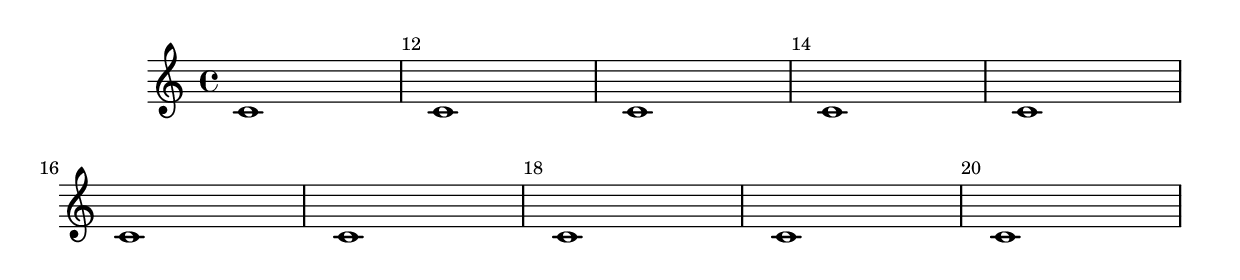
%% Do not edit this file; it is automatically
%% generated from LSR http://lsr.dsi.unimi.it
%% This file is in the public domain.
\version "2.13.10"

\header {
  lsrtags = "rhythms"

%% Translation of GIT committish: 45fc8488655f9ea122d1ec6e3328892618bd6971
  texidoces = "

Se pueden imprimir los números de compás a intervalos regulares
mediante el establecimiento de la propiedad
@code{barNumberVisibility}.  Aquí los números de compás se
imprimen a cada dos compases excepto al final de la línea.

"

  doctitlees = "Imprimir números de compás a intervalos regulares"


%% Translation of GIT committish: d96023d8792c8af202c7cb8508010c0d3648899d
  texidocde = "
Taktnummern können in regelmäßigen Intervallen gesetzt werden, indem
man die Eigenschaft @code{barNumberVisibility} definiert.  In diesem
Beispiel werden die Taktnummern jeden zweiten Takt gesetzt, außer
am Ende einer Zeile.

"
  doctitlede = "Setzen der Taktnummern in regelmäßigen Intevallen"


%% Translation of GIT committish: 21c8461ea87cd670a35a40b91d3ef20de03a0409
  texidocfr = "
Vous pouvez imprimer un numéro de mesure à intervalle régulier plutôt
qu'en tête de chaque ligne seulement, en recourrant à la propriété
@code{barNumberVisibility}.  Voici comment afficher le numéro toutes les
deux mesures sauf en fin de ligne.

"
  doctitlefr = "Imprimer les numéros de mesure à intervalle régulier"

  texidoc = "
Bar numbers can be printed at regular intervals by setting the property
@code{barNumberVisibility}. Here the bar numbers are printed every two
measures except at the end of the line.

"
  doctitle = "Printing bar numbers at regular intervals"
} % begin verbatim

\relative c' {
  \override Score.BarNumber #'break-visibility = #end-of-line-invisible
  \set Score.currentBarNumber = #11
  % Permit first bar number to be printed
  \bar ""
  % Print a bar number every second measure
  \set Score.barNumberVisibility = #(every-nth-bar-number-visible 2)
  c1 | c | c | c | c
  \break
  c1 | c | c | c | c
}

